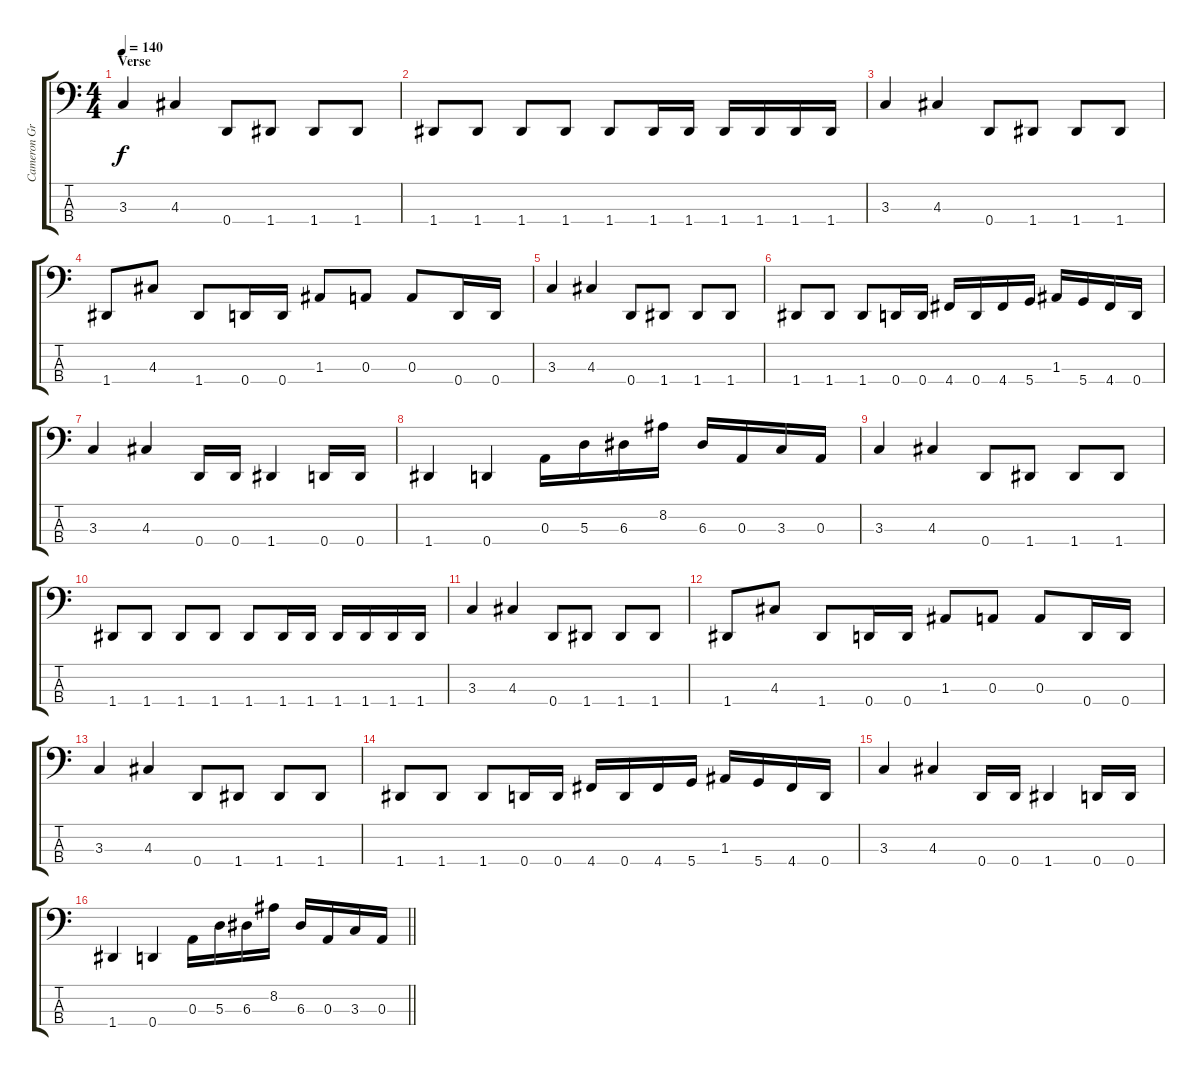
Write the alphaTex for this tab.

\track ("Cameron Grant" "Cameron Gr") {instrument electricbasspick}
\staff {score tabs}
\tuning (G2 D2 A1 D1) {hide}
\ts (4 4)
\section ("" "Verse")
\tempo 140
\clef f4
\ks c
3.3.4{dy f} 4.3.4 0.4.8 1.4.8 1.4.8 1.4.8 |
1.4.8 1.4.8 1.4.8 1.4.8 1.4.8 1.4.16 1.4.16 1.4.16 1.4.16 1.4.16 1.4.16 |
3.3.4 4.3.4 0.4.8 1.4.8 1.4.8 1.4.8 |
1.4.8 4.3.8 1.4.8 0.4.16 0.4.16 1.3.8 0.3.8 0.3.8 0.4.16 0.4.16 |
3.3.4 4.3.4 0.4.8 1.4.8 1.4.8 1.4.8 |
1.4.8 1.4.8 1.4.8 0.4.16 0.4.16 4.4.16 0.4.16 4.4.16 5.4.16 1.3.16 5.4.16 4.4.16 0.4.16 |
3.3.4 4.3.4 0.4.16 0.4.16 1.4.4 0.4.16 0.4.16 |
1.4.4 0.4.4 0.3.16 5.3.16 6.3.16 8.2.16 6.3.16 0.3.16 3.3.16 0.3.16 |
3.3.4 4.3.4 0.4.8 1.4.8 1.4.8 1.4.8 |
1.4.8 1.4.8 1.4.8 1.4.8 1.4.8 1.4.16 1.4.16 1.4.16 1.4.16 1.4.16 1.4.16 |
3.3.4 4.3.4 0.4.8 1.4.8 1.4.8 1.4.8 |
1.4.8 4.3.8 1.4.8 0.4.16 0.4.16 1.3.8 0.3.8 0.3.8 0.4.16 0.4.16 |
3.3.4 4.3.4 0.4.8 1.4.8 1.4.8 1.4.8 |
1.4.8 1.4.8 1.4.8 0.4.16 0.4.16 4.4.16 0.4.16 4.4.16 5.4.16 1.3.16 5.4.16 4.4.16 0.4.16 |
3.3.4 4.3.4 0.4.16 0.4.16 1.4.4 0.4.16 0.4.16 |
\barLineRight lightlight
1.4.4 0.4.4 0.3.16 5.3.16 6.3.16 8.2.16 6.3.16 0.3.16 3.3.16 0.3.16
